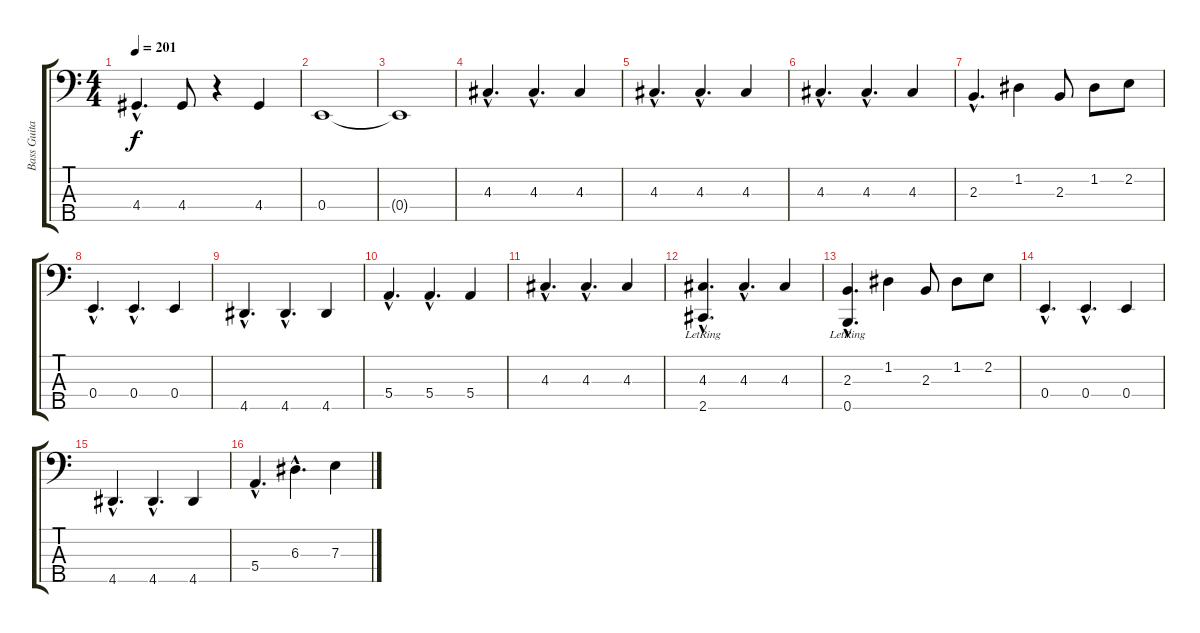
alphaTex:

\track ("Bass Guitar" "Bass Guita") {instrument electricbassfinger}
\staff {score tabs}
\tuning (G2 D2 A1 E1 B0) {hide}
\ts (4 4)
\tempo 201
\clef f4
\ks c
4.4{hac}.4{d dy f} 4.4.8 r.4 4.4.4 |
0.4.1 |
0.4{t}.1 |
4.3{hac}.4{d} 4.3{hac}.4{d} 4.3.4 |
4.3{hac}.4{d} 4.3{hac}.4{d} 4.3.4 |
4.3{hac}.4{d} 4.3{hac}.4{d} 4.3.4 |
2.3{hac}.4{d} 1.2.4 2.3.8 1.2.8 2.2.8 |
0.4{hac}.4{d} 0.4{hac}.4{d} 0.4.4 |
4.5{hac}.4{d} 4.5{hac}.4{d} 4.5.4 |
5.4{hac}.4{d} 5.4{hac}.4{d} 5.4.4 |
4.3{hac}.4{d} 4.3{hac}.4{d} 4.3.4 |
(4.3{hac} 2.5{hac lr}).4{d} 4.3{hac}.4{d} 4.3.4 |
(2.3{hac} 0.5{hac lr}).4{d} 1.2.4 2.3.8 1.2.8 2.2.8 |
0.4{hac}.4{d} 0.4{hac}.4{d} 0.4.4 |
4.5{hac}.4{d} 4.5{hac}.4{d} 4.5.4 |
5.4{hac}.4{d} 6.3{hac}.4{d} 7.3.4
